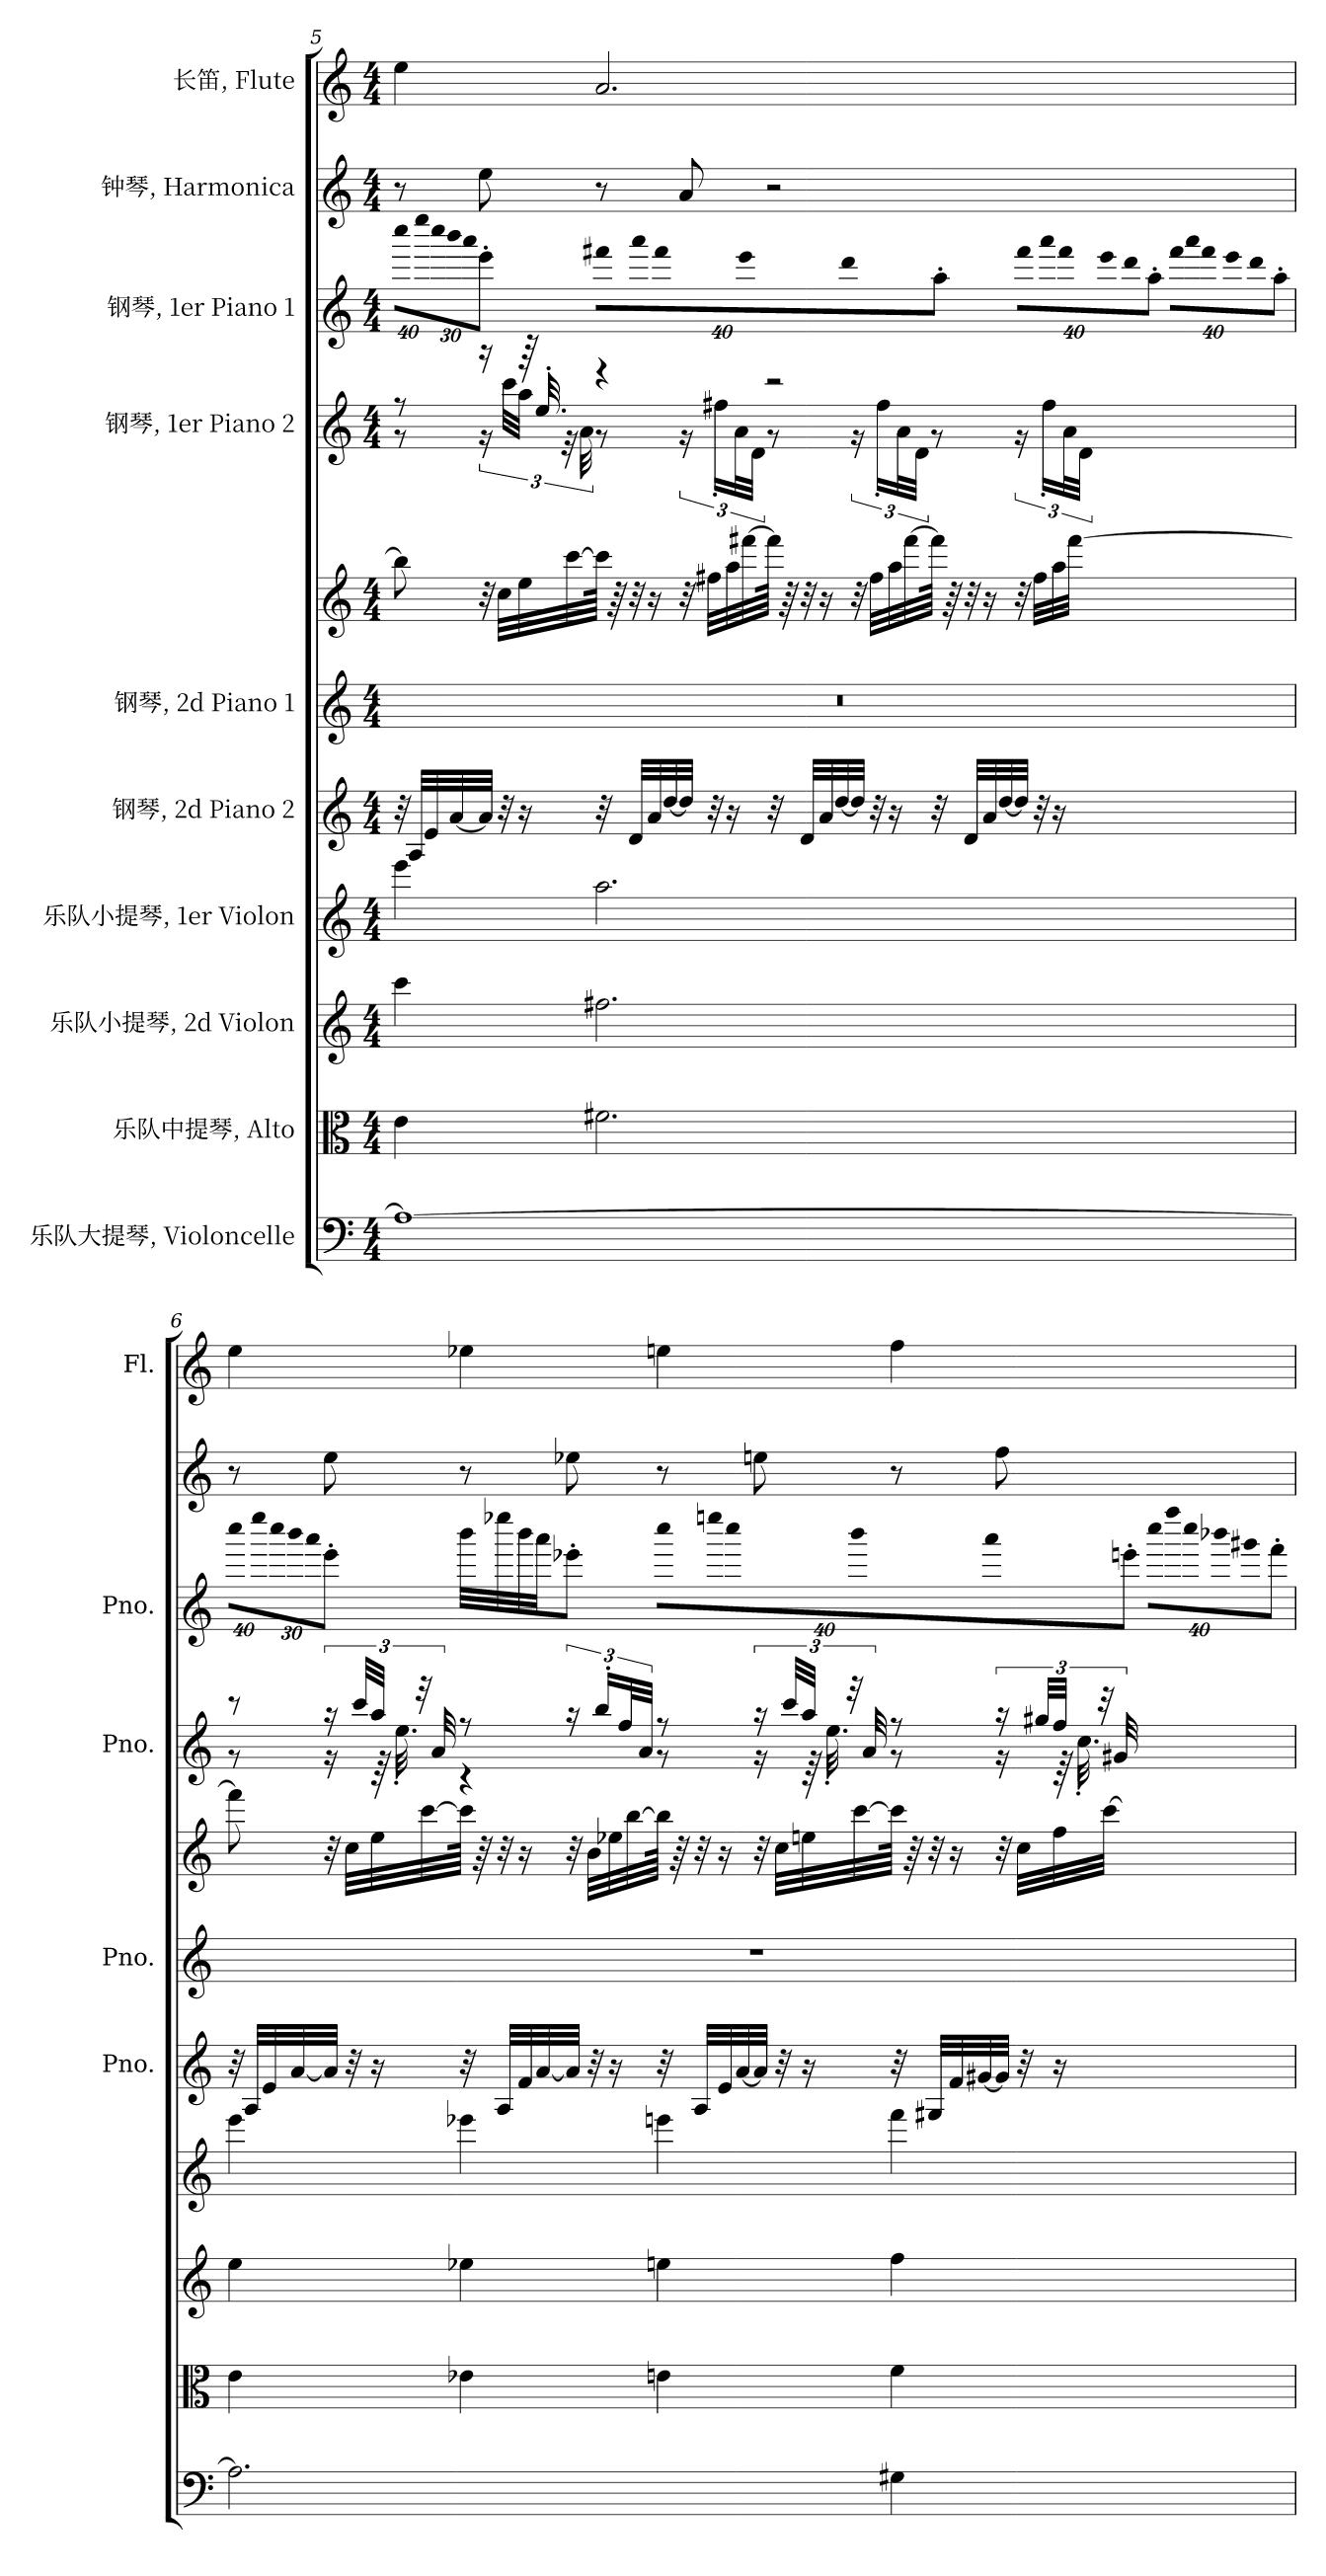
**kern	**kern	**kern	**kern	**kern	**kern	**kern	**kern	**kern	**kern	**kern
*part10	*part9	*part8	*part7	*part6	*part5	*part5	*part4	*part3	*part2	*part1
*staff11	*staff10	*staff9	*staff8	*staff7	*staff6	*staff5	*staff4	*staff3	*staff2	*staff1
*I"乐队大提琴, Violoncelle	*I"乐队中提琴, Alto	*I"乐队小提琴, 2d Violon	*I"乐队小提琴, 1er Violon	*I"钢琴, 2d Piano 2	*I"钢琴, 2d Piano 1	*	*I"钢琴, 1er Piano 2	*I"钢琴, 1er Piano 1	*I"钟琴, Harmonica	*I"长笛, Flute
*	*	*	*	*I'Pno.	*I'Pno.	*	*I'Pno.	*I'Pno.	*	*I'Fl.
!!LO:PB:g=z
*clefF4	*clefC3	*clefG2	*clefG2	*clefG2	*clefG2	*clefG2	*clefG2	*clefG2	*clefG2	*clefG2
*	*	*	*	*	*	*	*	*	*ITrd-14c-24	*
*k[]	*k[]	*k[]	*k[]	*k[]	*k[]	*k[]	*k[]	*k[]	*k[]	*k[]
*M4/4	*M4/4	*M4/4	*M4/4	*M4/4	*M4/4	*M4/4	*M4/4	*M4/4	*M4/4	*M4/4
=5	=5	=5	=5	=5	=5	=5	=5	=5	=5	=5
*	*	*	*	*	*	*	*^	*	*	*
*	*	*	*	*	*	*	*	*	*Xbrackettup	*	*
!	!	!	!	!	!	!	!	!	!LO:N:vis=32	!	!
1A_	4e\	4ccc\	4eee\	32r	1r	8bb\]	8r	8r	640%23cccc\LLL	8r	4ee\
.	.	.	.	32A/LLL	.	.	.	.	.	.	.
!	!	!	!	!	!	!	!	!	!LO:N:vis=32	!	!
.	.	.	.	.	.	.	.	.	640%23eeee\	.	.
.	.	.	.	32e/	.	.	.	.	.	.	.
!	!	!	!	!	!	!	!	!	!LO:N:vis=256%9	!	!
.	.	.	.	.	.	.	.	.	960%17cccc\L	.	.
!	!	!	!	!	!	!	!	!	!LO:N:vis=256%9	!	!
.	.	.	.	.	.	.	.	.	960%17bbb\	.	.
.	.	.	.	[32a/	.	.	.	.	.	.	.
!	!	!	!	!	!	!	!	!	!LO:N:vis=256%9	!	!
.	.	.	.	.	.	.	.	.	960%17aaa\JJJ	.	.
.	.	.	.	32a/JJJ]	.	32r	16r	24r	8eee'\J	8eeee\	.
.	.	.	.	32r	.	32cc\LLL	.	.	.	.	.
.	.	.	.	.	.	.	.	48ccc\LLL	.	.	.
.	.	.	.	16r	.	32ee\	64r	48aa\JJJ	.	.	.
.	.	.	.	.	.	.	32.ee'/	.	.	.	.
.	.	.	.	.	.	.	.	48r	.	.	.
.	.	.	.	.	.	[32ccc\	.	.	.	.	.
.	.	.	.	.	.	.	.	48a\	.	.	.
*	*	*	*	*	*	*	*	*	*	*	*MM66
!	!	!	!	!	!	!	!	!	!LO:N:vis=32	!	!
.	2.f#X\	2.ff#X\	2.aa\	32r	.	64ccc\JJJk]	4r	8r	640%23fff#X\LLL	8r	2.a/
.	.	.	.	.	.	64r	.	.	.	.	.
.	.	.	.	32d/LLL	.	32r	.	.	.	.	.
!	!	!	!	!	!	!	!	!	!LO:N:vis=32	!	!
.	.	.	.	.	.	.	.	.	640%23aaa\	.	.
.	.	.	.	32a/	.	16r	.	.	.	.	.
!	!	!	!	!	!	!	!	!	!LO:N:vis=256%9	!	!
.	.	.	.	.	.	.	.	.	960%17fff#\L	.	.
!	!	!	!	!	!	!	!	!	!LO:N:vis=256%9	!	!
.	.	.	.	.	.	.	.	.	960%17eee\	.	.
.	.	.	.	[32dd/	.	.	.	.	.	.	.
!	!	!	!	!	!	!	!	!	!LO:N:vis=256%9	!	!
.	.	.	.	.	.	.	.	.	960%17ddd\JJJ	.	.
.	.	.	.	32dd/JJJ]	.	32r	.	24r	8aa'\J	8aaa/	.
.	.	.	.	32r	.	32ff#X\LLL	.	.	.	.	.
.	.	.	.	.	.	.	.	24ff#X'\LL	.	.	.
.	.	.	.	16r	.	32aa\	.	.	.	.	.
.	.	.	.	.	.	.	.	48a\L	.	.	.
.	.	.	.	.	.	[32fff#X\	.	.	.	.	.
.	.	.	.	.	.	.	.	48d\JJJ	.	.	.
!	!	!	!	!	!	!	!	!	!LO:N:vis=32	!	!
.	.	.	.	32r	.	64fff#\JJJk]	2r	8r	640%23fff#\LLL	2r	.
.	.	.	.	.	.	64r	.	.	.	.	.
.	.	.	.	32d/LLL	.	32r	.	.	.	.	.
!	!	!	!	!	!	!	!	!	!LO:N:vis=32	!	!
.	.	.	.	.	.	.	.	.	640%23aaa\	.	.
.	.	.	.	32a/	.	16r	.	.	.	.	.
!	!	!	!	!	!	!	!	!	!LO:N:vis=256%9	!	!
.	.	.	.	.	.	.	.	.	960%17fff#\L	.	.
!	!	!	!	!	!	!	!	!	!LO:N:vis=256%9	!	!
.	.	.	.	.	.	.	.	.	960%17eee\	.	.
.	.	.	.	[32dd/	.	.	.	.	.	.	.
!	!	!	!	!	!	!	!	!	!LO:N:vis=256%9	!	!
.	.	.	.	.	.	.	.	.	960%17ddd\JJJ	.	.
.	.	.	.	32dd/JJJ]	.	32r	.	24r	8aa'\J	.	.
.	.	.	.	32r	.	32ff#\LLL	.	.	.	.	.
.	.	.	.	.	.	.	.	24ff#'\LL	.	.	.
.	.	.	.	16r	.	32aa\	.	.	.	.	.
.	.	.	.	.	.	.	.	48a\L	.	.	.
.	.	.	.	.	.	[32fff#\	.	.	.	.	.
.	.	.	.	.	.	.	.	48d\JJJ	.	.	.
!	!	!	!	!	!	!	!	!	!LO:N:vis=32	!	!
.	.	.	.	32r	.	64fff#\JJJk]	.	8r	640%23fff#\LLL	.	.
.	.	.	.	.	.	64r	.	.	.	.	.
.	.	.	.	32d/LLL	.	32r	.	.	.	.	.
!	!	!	!	!	!	!	!	!	!LO:N:vis=32	!	!
.	.	.	.	.	.	.	.	.	640%23aaa\	.	.
.	.	.	.	32a/	.	16r	.	.	.	.	.
!	!	!	!	!	!	!	!	!	!LO:N:vis=256%9	!	!
.	.	.	.	.	.	.	.	.	960%17fff#\L	.	.
!	!	!	!	!	!	!	!	!	!LO:N:vis=256%9	!	!
.	.	.	.	.	.	.	.	.	960%17eee\	.	.
.	.	.	.	[32dd/	.	.	.	.	.	.	.
!	!	!	!	!	!	!	!	!	!LO:N:vis=256%9	!	!
.	.	.	.	.	.	.	.	.	960%17ddd\JJJ	.	.
.	.	.	.	32dd/JJJ]	.	32r	.	24r	8aa'\J	.	.
.	.	.	.	32r	.	32ff#\LLL	.	.	.	.	.
.	.	.	.	.	.	.	.	24ff#'\LL	.	.	.
.	.	.	.	16r	.	32aa\	.	.	.	.	.
.	.	.	.	.	.	.	.	48a\L	.	.	.
.	.	.	.	.	.	[32fff#\JJJ	.	.	.	.	.
.	.	.	.	.	.	.	.	48d\JJJ	.	.	.
!!LO:PB:g=z
=6	=6	=6	=6	=6	=6	=6	=6	=6	=6	=6	=6
*	*	*	*	*	*	*	*	*	*	*	*MM70
!	!	!	!	!	!	!	!	!	!LO:N:vis=32	!	!
2.A\]	4e\	4ee\	4eee\	32r	1r	8fff#\]	8r	8r	640%23cccc\LLL	8r	4ee\
.	.	.	.	32A/LLL	.	.	.	.	.	.	.
!	!	!	!	!	!	!	!	!	!LO:N:vis=32	!	!
.	.	.	.	.	.	.	.	.	640%23eeee\	.	.
.	.	.	.	32e/	.	.	.	.	.	.	.
!	!	!	!	!	!	!	!	!	!LO:N:vis=256%9	!	!
.	.	.	.	.	.	.	.	.	960%17cccc\L	.	.
!	!	!	!	!	!	!	!	!	!LO:N:vis=256%9	!	!
.	.	.	.	.	.	.	.	.	960%17bbb\	.	.
.	.	.	.	[32a/	.	.	.	.	.	.	.
!	!	!	!	!	!	!	!	!	!LO:N:vis=256%9	!	!
.	.	.	.	.	.	.	.	.	960%17aaa\JJJ	.	.
.	.	.	.	32a/JJJ]	.	32r	24r	16r	8eee'\J	8eeee\	.
.	.	.	.	32r	.	32cc\LLL	.	.	.	.	.
.	.	.	.	.	.	.	48ccc/LLL	.	.	.	.
.	.	.	.	16r	.	32ee\	48aa/JJJ	64r	.	.	.
.	.	.	.	.	.	.	.	32.ee'\	.	.	.
.	.	.	.	.	.	.	48r	.	.	.	.
.	.	.	.	.	.	[32ccc\	.	.	.	.	.
.	.	.	.	.	.	.	48a/	.	.	.	.
.	4e-X\	4ee-X\	4eee-X\	32r	.	64ccc\JJJk]	8r	4r	32bbb\LLL	8r	4ee-X\
.	.	.	.	.	.	64r	.	.	.	.	.
.	.	.	.	32A/LLL	.	32r	.	.	32eeee-X\	.	.
.	.	.	.	32f/	.	16r	.	.	32bbb\	.	.
.	.	.	.	[32a/	.	.	.	.	32aaa\JJ	.	.
.	.	.	.	32a/JJJ]	.	32r	24r	.	8eee-X'\J	8eeee-X\	.
.	.	.	.	32r	.	32b\LLL	.	.	.	.	.
.	.	.	.	.	.	.	24bb'/LL	.	.	.	.
.	.	.	.	16r	.	32ee-X\	.	.	.	.	.
.	.	.	.	.	.	.	48ff/L	.	.	.	.
.	.	.	.	.	.	[32bb\	.	.	.	.	.
.	.	.	.	.	.	.	48a/JJJ	.	.	.	.
!	!	!	!	!	!	!	!	!	!LO:N:vis=32	!	!
.	4en\	4een\	4eeen\	32r	.	64bb\JJJk]	8r	8r	640%23cccc\LLL	8r	4een\
.	.	.	.	.	.	64r	.	.	.	.	.
.	.	.	.	32A/LLL	.	32r	.	.	.	.	.
!	!	!	!	!	!	!	!	!	!LO:N:vis=32	!	!
.	.	.	.	.	.	.	.	.	640%23eeeen\	.	.
.	.	.	.	32e/	.	16r	.	.	.	.	.
!	!	!	!	!	!	!	!	!	!LO:N:vis=256%9	!	!
.	.	.	.	.	.	.	.	.	960%17cccc\L	.	.
!	!	!	!	!	!	!	!	!	!LO:N:vis=256%9	!	!
.	.	.	.	.	.	.	.	.	960%17bbb\	.	.
.	.	.	.	[32a/	.	.	.	.	.	.	.
!	!	!	!	!	!	!	!	!	!LO:N:vis=256%9	!	!
.	.	.	.	.	.	.	.	.	960%17aaa\JJJ	.	.
.	.	.	.	32a/JJJ]	.	32r	24r	16r	8eeen'\J	8eeeen\	.
.	.	.	.	32r	.	32cc\LLL	.	.	.	.	.
.	.	.	.	.	.	.	48ccc/LLL	.	.	.	.
.	.	.	.	16r	.	32een\	48aa/JJJ	64r	.	.	.
.	.	.	.	.	.	.	.	32.ee'\	.	.	.
.	.	.	.	.	.	.	48r	.	.	.	.
.	.	.	.	.	.	[32ccc\	.	.	.	.	.
.	.	.	.	.	.	.	48a/	.	.	.	.
!	!	!	!	!	!	!	!	!	!LO:N:vis=32	!	!
4G#X\	4f\	4ff\	4fff\	32r	.	64ccc\JJJk]	8r	8r	640%23cccc\LLL	8r	4ff\
.	.	.	.	.	.	64r	.	.	.	.	.
.	.	.	.	32G#X/LLL	.	32r	.	.	.	.	.
!	!	!	!	!	!	!	!	!	!LO:N:vis=32	!	!
.	.	.	.	.	.	.	.	.	640%23ffff\	.	.
.	.	.	.	32f/	.	16r	.	.	.	.	.
!	!	!	!	!	!	!	!	!	!LO:N:vis=256%9	!	!
.	.	.	.	.	.	.	.	.	960%17cccc\L	.	.
!	!	!	!	!	!	!	!	!	!LO:N:vis=256%9	!	!
.	.	.	.	.	.	.	.	.	960%17bbb-X\	.	.
.	.	.	.	[32g#X/	.	.	.	.	.	.	.
!	!	!	!	!	!	!	!	!	!LO:N:vis=256%9	!	!
.	.	.	.	.	.	.	.	.	960%17ggg#X\JJJ	.	.
.	.	.	.	32g#/JJJ]	.	32r	24r	16r	8fff'\J	8ffff\	.
.	.	.	.	32r	.	32cc\LLL	.	.	.	.	.
.	.	.	.	.	.	.	48gg#X/LLL	.	.	.	.
.	.	.	.	16r	.	32ff\	48ff/JJJ	64r	.	.	.
.	.	.	.	.	.	.	.	32.cc'\	.	.	.
.	.	.	.	.	.	.	48r	.	.	.	.
.	.	.	.	.	.	[32ccc\JJJ	.	.	.	.	.
.	.	.	.	.	.	.	48g#X/	.	.	.	.
*	*	*	*	*	*	*	*v	*v	*	*	*
=	=	=	=	=	=	=	=	=	=	=
*-	*-	*-	*-	*-	*-	*-	*-	*-	*-	*-
